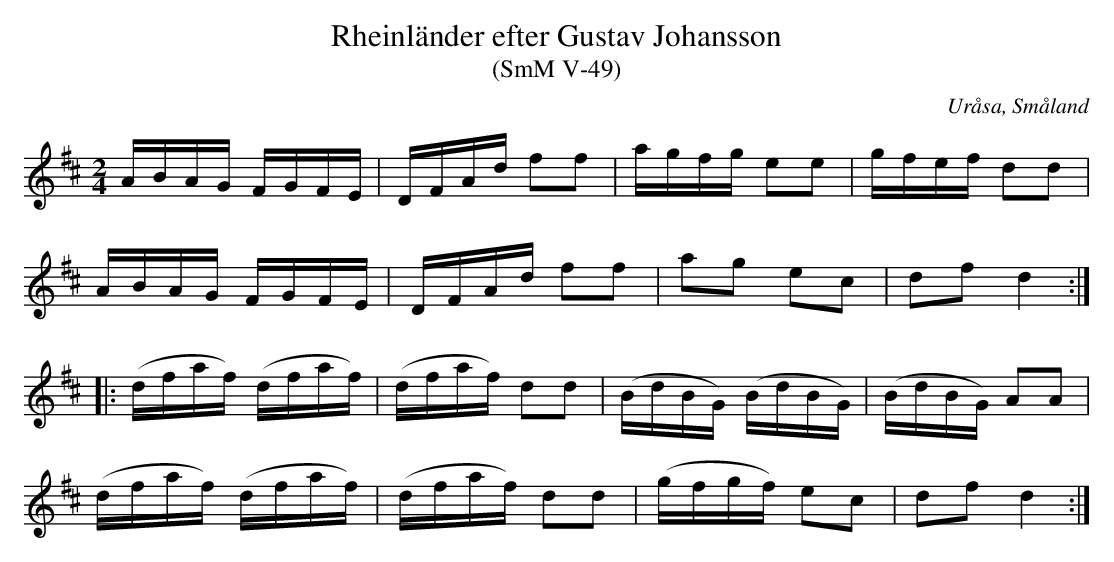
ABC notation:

X:1
T:Rheinländer efter Gustav Johansson
T:(SmM V-49)
O:Uråsa, Småland
M:2/4
L:1/16
K:D
ABAG FGFE|DFAd f2f2|agfg e2e2|gfef d2d2|
ABAG FGFE|DFAd f2f2|a2g2 e2c2|d2f2 d4:|
|:(dfaf) (dfaf)|(dfaf) d2d2|(BdBG) (BdBG)|(BdBG) A2A2|
(dfaf) (dfaf)|(dfaf) d2d2|(gfgf) e2c2|d2f2 d4:|
